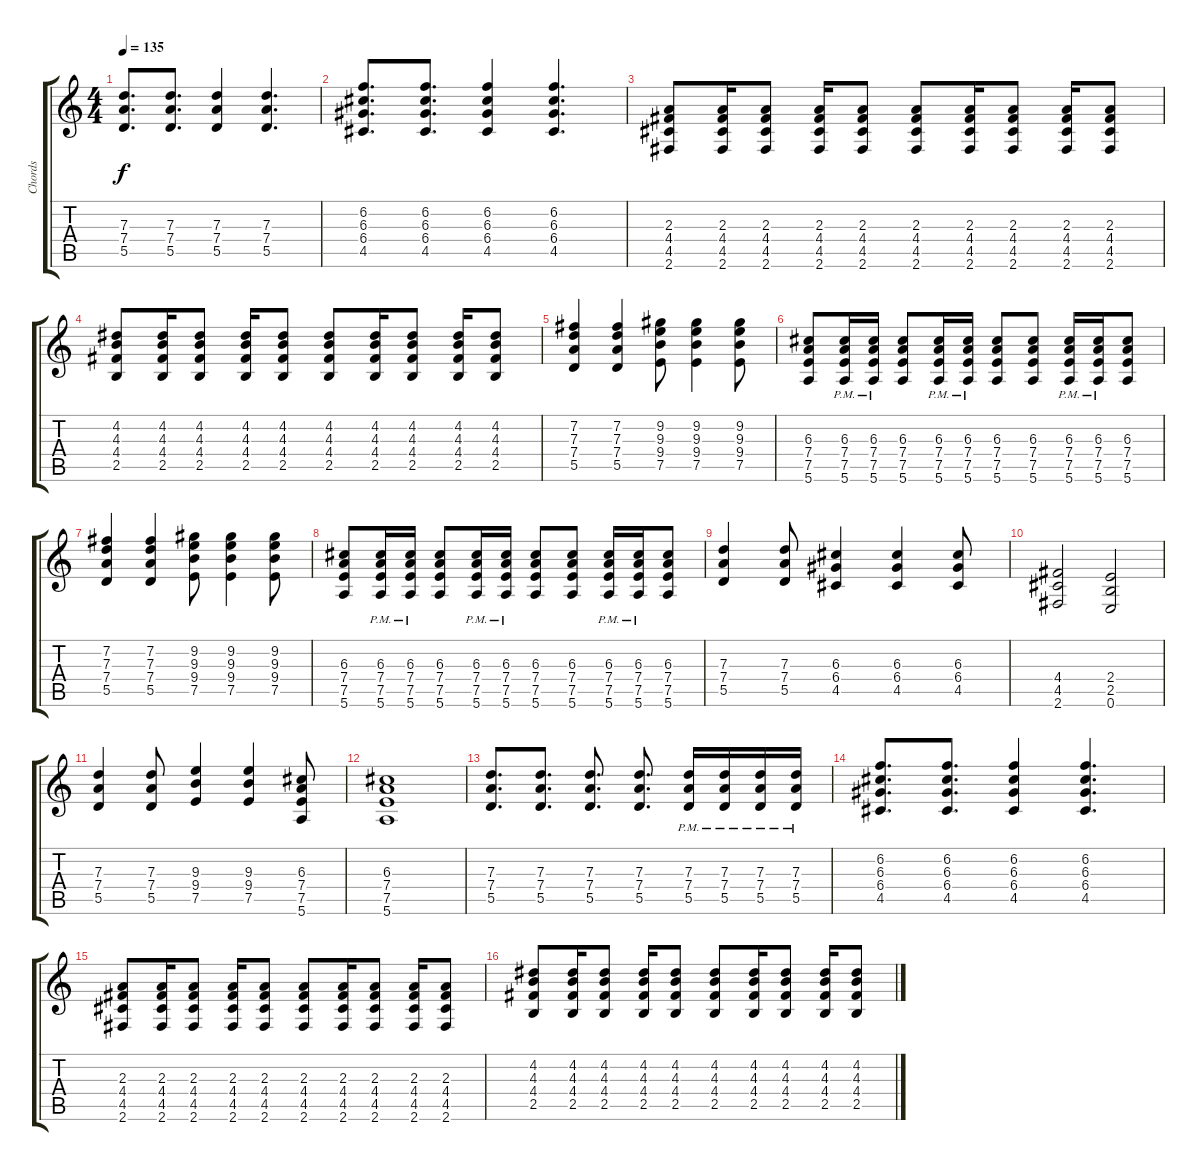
\track ("Chords" "Chords") {instrument distortionguitar}
\staff {score tabs}
\tuning (E4 B3 G3 D3 A2 E2) {hide}
\ts (4 4)
\tempo 135
\clef g2
\ks c
(7.3 7.4 5.5).8{d dy f} (7.3 7.4 5.5).8{d} (7.3 7.4 5.5).4 (7.3 7.4 5.5).4{d} |
(6.2 6.3 6.4 4.5).8{d} (6.2 6.3 6.4 4.5).8{d} (6.2 6.3 6.4 4.5).4 (6.2 6.3 6.4 4.5).4{d} |
(2.3 4.4 4.5 2.6).8 (2.3 4.4 4.5 2.6).16 (2.3 4.4 4.5 2.6).8 (2.3 4.4 4.5 2.6).16 (2.3 4.4 4.5 2.6).8 (2.3 4.4 4.5 2.6).8 (2.3 4.4 4.5 2.6).16 (2.3 4.4 4.5 2.6).8 (2.3 4.4 4.5 2.6).16 (2.3 4.4 4.5 2.6).8 |
(4.2 4.3 4.4 2.5).8 (4.2 4.3 4.4 2.5).16 (4.2 4.3 4.4 2.5).8 (4.2 4.3 4.4 2.5).16 (4.2 4.3 4.4 2.5).8 (4.2 4.3 4.4 2.5).8 (4.2 4.3 4.4 2.5).16 (4.2 4.3 4.4 2.5).8 (4.2 4.3 4.4 2.5).16 (4.2 4.3 4.4 2.5).8 |
(7.2 7.3 7.4 5.5).4 (7.2 7.3 7.4 5.5).4 (9.2 9.3 9.4 7.5).8 (9.2 9.3 9.4 7.5).4 (9.2 9.3 9.4 7.5).8 |
(6.3 7.4 7.5 5.6).8 (6.3{pm} 7.4{pm} 7.5{pm} 5.6{pm}).16 (6.3{pm} 7.4{pm} 7.5{pm} 5.6{pm}).16 (6.3 7.4 7.5 5.6).8 (6.3{pm} 7.4{pm} 7.5{pm} 5.6{pm}).16 (6.3{pm} 7.4{pm} 7.5{pm} 5.6{pm}).16 (6.3 7.4 7.5 5.6).8 (6.3 7.4 7.5 5.6).8 (6.3{pm} 7.4{pm} 7.5{pm} 5.6{pm}).16 (6.3{pm} 7.4{pm} 7.5{pm} 5.6{pm}).16 (6.3 7.4 7.5 5.6).8 |
(7.2 7.3 7.4 5.5).4 (7.2 7.3 7.4 5.5).4 (9.2 9.3 9.4 7.5).8 (9.2 9.3 9.4 7.5).4 (9.2 9.3 9.4 7.5).8 |
(6.3 7.4 7.5 5.6).8 (6.3{pm} 7.4{pm} 7.5{pm} 5.6{pm}).16 (6.3{pm} 7.4{pm} 7.5{pm} 5.6{pm}).16 (6.3 7.4 7.5 5.6).8 (6.3{pm} 7.4{pm} 7.5{pm} 5.6{pm}).16 (6.3{pm} 7.4{pm} 7.5{pm} 5.6{pm}).16 (6.3 7.4 7.5 5.6).8 (6.3 7.4 7.5 5.6).8 (6.3{pm} 7.4{pm} 7.5{pm} 5.6{pm}).16 (6.3{pm} 7.4{pm} 7.5{pm} 5.6{pm}).16 (6.3 7.4 7.5 5.6).8 |
(7.3 7.4 5.5).4 (7.3 7.4 5.5).8 (6.3 6.4 4.5).4 (6.3 6.4 4.5).4 (6.3 6.4 4.5).8 |
(4.4 4.5 2.6).2 (2.4 2.5 0.6).2 |
(7.3 7.4 5.5).4 (7.3 7.4 5.5).8 (9.3 9.4 7.5).4 (9.3 9.4 7.5).4 (6.3 7.4 7.5 5.6).8 |
(6.3 7.4 7.5 5.6).1 |
(7.3 7.4 5.5).8{d} (7.3 7.4 5.5).8{d} (7.3 7.4 5.5).8{d} (7.3 7.4 5.5).8{d} (7.3{pm} 7.4{pm} 5.5{pm}).16 (7.3{pm} 7.4{pm} 5.5{pm}).16 (7.3{pm} 7.4{pm} 5.5{pm}).16 (7.3{pm} 7.4{pm} 5.5{pm}).16 |
(6.2 6.3 6.4 4.5).8{d} (6.2 6.3 6.4 4.5).8{d} (6.2 6.3 6.4 4.5).4 (6.2 6.3 6.4 4.5).4{d} |
(2.3 4.4 4.5 2.6).8 (2.3 4.4 4.5 2.6).16 (2.3 4.4 4.5 2.6).8 (2.3 4.4 4.5 2.6).16 (2.3 4.4 4.5 2.6).8 (2.3 4.4 4.5 2.6).8 (2.3 4.4 4.5 2.6).16 (2.3 4.4 4.5 2.6).8 (2.3 4.4 4.5 2.6).16 (2.3 4.4 4.5 2.6).8 |
(4.2 4.3 4.4 2.5).8 (4.2 4.3 4.4 2.5).16 (4.2 4.3 4.4 2.5).8 (4.2 4.3 4.4 2.5).16 (4.2 4.3 4.4 2.5).8 (4.2 4.3 4.4 2.5).8 (4.2 4.3 4.4 2.5).16 (4.2 4.3 4.4 2.5).8 (4.2 4.3 4.4 2.5).16 (4.2 4.3 4.4 2.5).8
